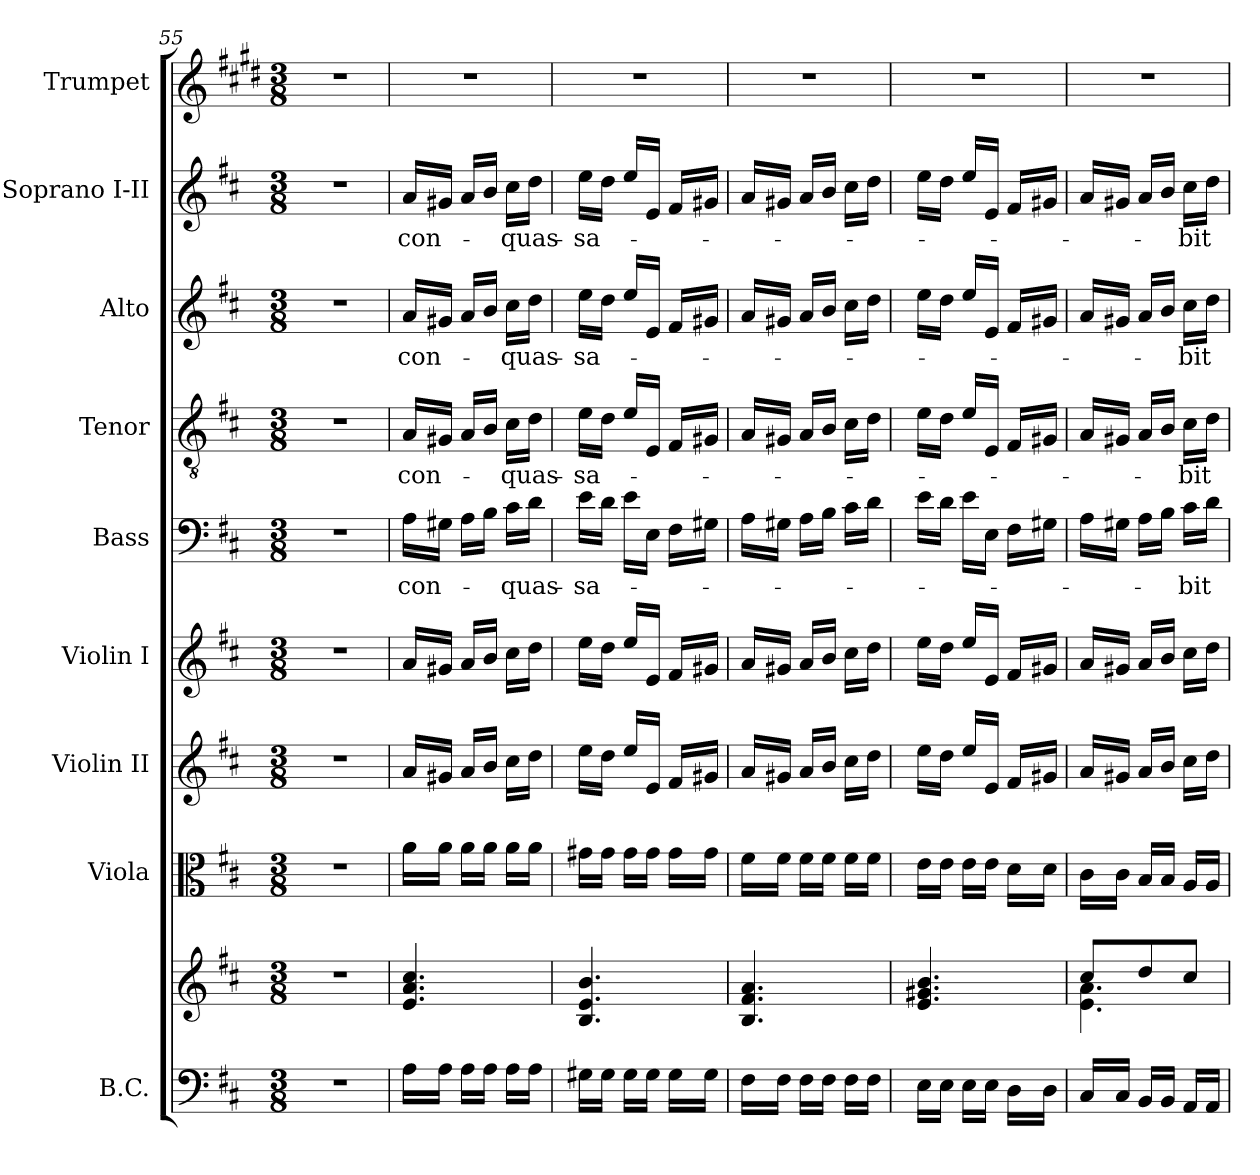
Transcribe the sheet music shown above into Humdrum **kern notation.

**kern	**kern	**kern	**kern	**kern	**kern	**text	**kern	**text	**kern	**text	**kern	**text	**kern
*part9	*part9	*part8	*part7	*part6	*part5	*part5	*part4	*part4	*part3	*part3	*part2	*part2	*part1
*staff10	*staff9	*staff8	*staff7	*staff6	*staff5	*staff5	*staff4	*staff4	*staff3	*staff3	*staff2	*staff2	*staff1
*I"B.C.	*	*I"Viola	*I"Violin II	*I"Violin I	*I"Bass	*	*I"Tenor	*	*I"Alto	*	*I"Soprano I-II	*	*I"Trumpet
*I'B.C.	*	*I'Vla.	*I'Vln. II	*I'Vln. I	*I'B	*	*I'T	*	*I'A	*	*I'S.I-II	*	*I'Tpt.
*clefF4	*clefG2	*clefC3	*clefG2	*clefG2	*clefF4	*	*clefGv2	*	*clefG2	*	*clefG2	*	*clefG2
*	*	*	*	*	*	*	*	*	*	*	*	*	*ITrd1c2
*k[f#c#]	*k[f#c#]	*k[f#c#]	*k[f#c#]	*k[f#c#]	*k[f#c#]	*	*k[f#c#]	*	*k[f#c#]	*	*k[f#c#]	*	*k[f#c#]
*D:	*D:	*D:	*D:	*D:	*D:	*	*D:	*	*D:	*	*D:	*	*D:
*M3/8	*M3/8	*M3/8	*M3/8	*M3/8	*M3/8	*	*M3/8	*	*M3/8	*	*M3/8	*	*M3/8
=55	=55	=55	=55	=55	=55	=55	=55	=55	=55	=55	=55	=55	=55
4.r	4.r	4.r	4.r	4.r	4.r	.	4.r	.	4.r	.	4.r	.	4.r
!!LO:PB:g=z
=56	=56	=56	=56	=56	=56	=56	=56	=56	=56	=56	=56	=56	=56
!	!	!	!	!	!	!LO:LY:b	!	!LO:LY:b	!	!LO:LY:b	!	!LO:LY:b	!
16A\LL	4.e/ 4.a/ 4.cc#/	16a\LL	16a/LL	16a/LL	16A\LL	con-	16A/LL	con-	16a/LL	con-	16a/LL	con-	4.r
16A\JJ	.	16a\JJ	16g#X/JJ	16g#X/JJ	16G#X\JJ	.	16G#X/JJ	.	16g#X/JJ	.	16g#X/JJ	.	.
16A\LL	.	16a\LL	16a/LL	16a/LL	16A\LL	.	16A/LL	.	16a/LL	.	16a/LL	.	.
16A\JJ	.	16a\JJ	16b/JJ	16b/JJ	16B\JJ	.	16B/JJ	.	16b/JJ	.	16b/JJ	.	.
!	!	!	!	!	!	!LO:LY:b	!	!LO:LY:b	!	!LO:LY:b	!	!LO:LY:b	!
16A\LL	.	16a\LL	16cc#\LL	16cc#\LL	16c#\LL	-quas-	16c#\LL	-quas-	16cc#\LL	-quas-	16cc#\LL	-quas-	.
16A\JJ	.	16a\JJ	16dd\JJ	16dd\JJ	16d\JJ	.	16d\JJ	.	16dd\JJ	.	16dd\JJ	.	.
=57	=57	=57	=57	=57	=57	=57	=57	=57	=57	=57	=57	=57	=57
!	!	!	!	!	!	!LO:LY:b	!	!LO:LY:b	!	!LO:LY:b	!	!LO:LY:b	!
16G#X\LL	4.B/ 4.e/ 4.b/	16g#X\LL	16ee\LL	16ee\LL	16e\LL	-sa-	16e\LL	-sa-	16ee\LL	-sa-	16ee\LL	-sa-	4.r
16G#\JJ	.	16g#\JJ	16dd\JJ	16dd\JJ	16d\JJ	.	16d\JJ	.	16dd\JJ	.	16dd\JJ	.	.
16G#\LL	.	16g#\LL	16ee/LL	16ee/LL	16e\LL	.	16e/LL	.	16ee/LL	.	16ee/LL	.	.
16G#\JJ	.	16g#\JJ	16e/JJ	16e/JJ	16E\JJ	.	16E/JJ	.	16e/JJ	.	16e/JJ	.	.
16G#\LL	.	16g#\LL	16f#/LL	16f#/LL	16F#\LL	.	16F#/LL	.	16f#/LL	.	16f#/LL	.	.
16G#\JJ	.	16g#\JJ	16g#X/JJ	16g#X/JJ	16G#X\JJ	.	16G#X/JJ	.	16g#X/JJ	.	16g#X/JJ	.	.
=58	=58	=58	=58	=58	=58	=58	=58	=58	=58	=58	=58	=58	=58
16F#\LL	4.B/ 4.f#/ 4.a/	16f#\LL	16a/LL	16a/LL	16A\LL	.	16A/LL	.	16a/LL	.	16a/LL	.	4.r
16F#\JJ	.	16f#\JJ	16g#X/JJ	16g#X/JJ	16G#X\JJ	.	16G#X/JJ	.	16g#X/JJ	.	16g#X/JJ	.	.
16F#\LL	.	16f#\LL	16a/LL	16a/LL	16A\LL	.	16A/LL	.	16a/LL	.	16a/LL	.	.
16F#\JJ	.	16f#\JJ	16b/JJ	16b/JJ	16B\JJ	.	16B/JJ	.	16b/JJ	.	16b/JJ	.	.
16F#\LL	.	16f#\LL	16cc#\LL	16cc#\LL	16c#\LL	.	16c#\LL	.	16cc#\LL	.	16cc#\LL	.	.
16F#\JJ	.	16f#\JJ	16dd\JJ	16dd\JJ	16d\JJ	.	16d\JJ	.	16dd\JJ	.	16dd\JJ	.	.
=59	=59	=59	=59	=59	=59	=59	=59	=59	=59	=59	=59	=59	=59
16E\LL	4.e/ 4.g#X/ 4.b/	16e\LL	16ee\LL	16ee\LL	16e\LL	.	16e\LL	.	16ee\LL	.	16ee\LL	.	4.r
16E\JJ	.	16e\JJ	16dd\JJ	16dd\JJ	16d\JJ	.	16d\JJ	.	16dd\JJ	.	16dd\JJ	.	.
16E\LL	.	16e\LL	16ee/LL	16ee/LL	16e\LL	.	16e/LL	.	16ee/LL	.	16ee/LL	.	.
16E\JJ	.	16e\JJ	16e/JJ	16e/JJ	16E\JJ	.	16E/JJ	.	16e/JJ	.	16e/JJ	.	.
16D\LL	.	16d\LL	16f#/LL	16f#/LL	16F#\LL	.	16F#/LL	.	16f#/LL	.	16f#/LL	.	.
16D\JJ	.	16d\JJ	16g#X/JJ	16g#X/JJ	16G#X\JJ	.	16G#X/JJ	.	16g#X/JJ	.	16g#X/JJ	.	.
=60	=60	=60	=60	=60	=60	=60	=60	=60	=60	=60	=60	=60	=60
*	*^	*	*	*	*	*	*	*	*	*	*	*	*
16C#/LL	8cc#/L	4.e\ 4.a\	16c#\LL	16a/LL	16a/LL	16A\LL	.	16A/LL	.	16a/LL	.	16a/LL	.	4.r
16C#/JJ	.	.	16c#\JJ	16g#X/JJ	16g#X/JJ	16G#X\JJ	.	16G#X/JJ	.	16g#X/JJ	.	16g#X/JJ	.	.
16BB/LL	8dd/	.	16B/LL	16a/LL	16a/LL	16A\LL	.	16A/LL	.	16a/LL	.	16a/LL	.	.
16BB/JJ	.	.	16B/JJ	16b/JJ	16b/JJ	16B\JJ	.	16B/JJ	.	16b/JJ	.	16b/JJ	.	.
!	!	!	!	!	!	!	!LO:LY:b	!	!LO:LY:b	!	!LO:LY:b	!	!LO:LY:b	!
16AA/LL	8cc#/J	.	16A/LL	16cc#\LL	16cc#\LL	16c#\LL	-bit	16c#\LL	-bit	16cc#\LL	-bit	16cc#\LL	-bit	.
16AA/JJ	.	.	16A/JJ	16dd\JJ	16dd\JJ	16d\JJ	.	16d\JJ	.	16dd\JJ	.	16dd\JJ	.	.
*	*v	*v	*	*	*	*	*	*	*	*	*	*	*	*
=	=	=	=	=	=	=	=	=	=	=	=	=	=
*-	*-	*-	*-	*-	*-	*-	*-	*-	*-	*-	*-	*-	*-
